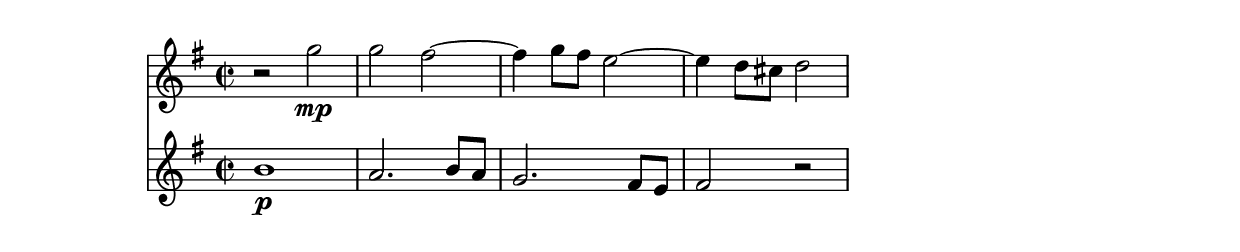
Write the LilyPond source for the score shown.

\version "2.19.21"

\header {

  lsrtags = "scheme-language, midi"

  texidoc = "The default MIDI instrument equalizer can be replaced by
  setting the @code{instrumentEqualizer} property in the @code{Score}
  context to a user-defined Scheme procedure that uses a MIDI instrument
  name as its argument along with a pair of fractions indicating the
  minimum and maximum volumes respectively to be applied to that
  specific instrument.

  The following example sets the minimum and maximum volumes for flute
  and clarinet respectively."

  doctitle = "Replacing default MIDI instrument equalization"
}

#(define my-instrument-equalizer-alist '())

#(set! my-instrument-equalizer-alist
  (append
    '(
      ("flute" . (0.7 . 0.9))
      ("clarinet" . (0.3 . 0.6)))
    my-instrument-equalizer-alist))

#(define (my-instrument-equalizer s)
  (let ((entry (assoc s my-instrument-equalizer-alist)))
    (if entry
      (cdr entry))))

\score {
  <<
    \new Staff {
      \key g \major
      \time 2/2
      \set Score.instrumentEqualizer = #my-instrument-equalizer
      \set Staff.midiInstrument = #"flute"
      \new Voice \relative {
        r2 g''\mp g fis~
        4 g8 fis e2~
        4 d8 cis d2
      }
    }
    \new Staff {
      \key g \major
      \set Staff.midiInstrument = #"clarinet"
      \new Voice \relative {
        b'1\p a2. b8 a
        g2. fis8 e
        fis2 r
      }
    }
  >>
  \layout { }
  \midi {  }
}
